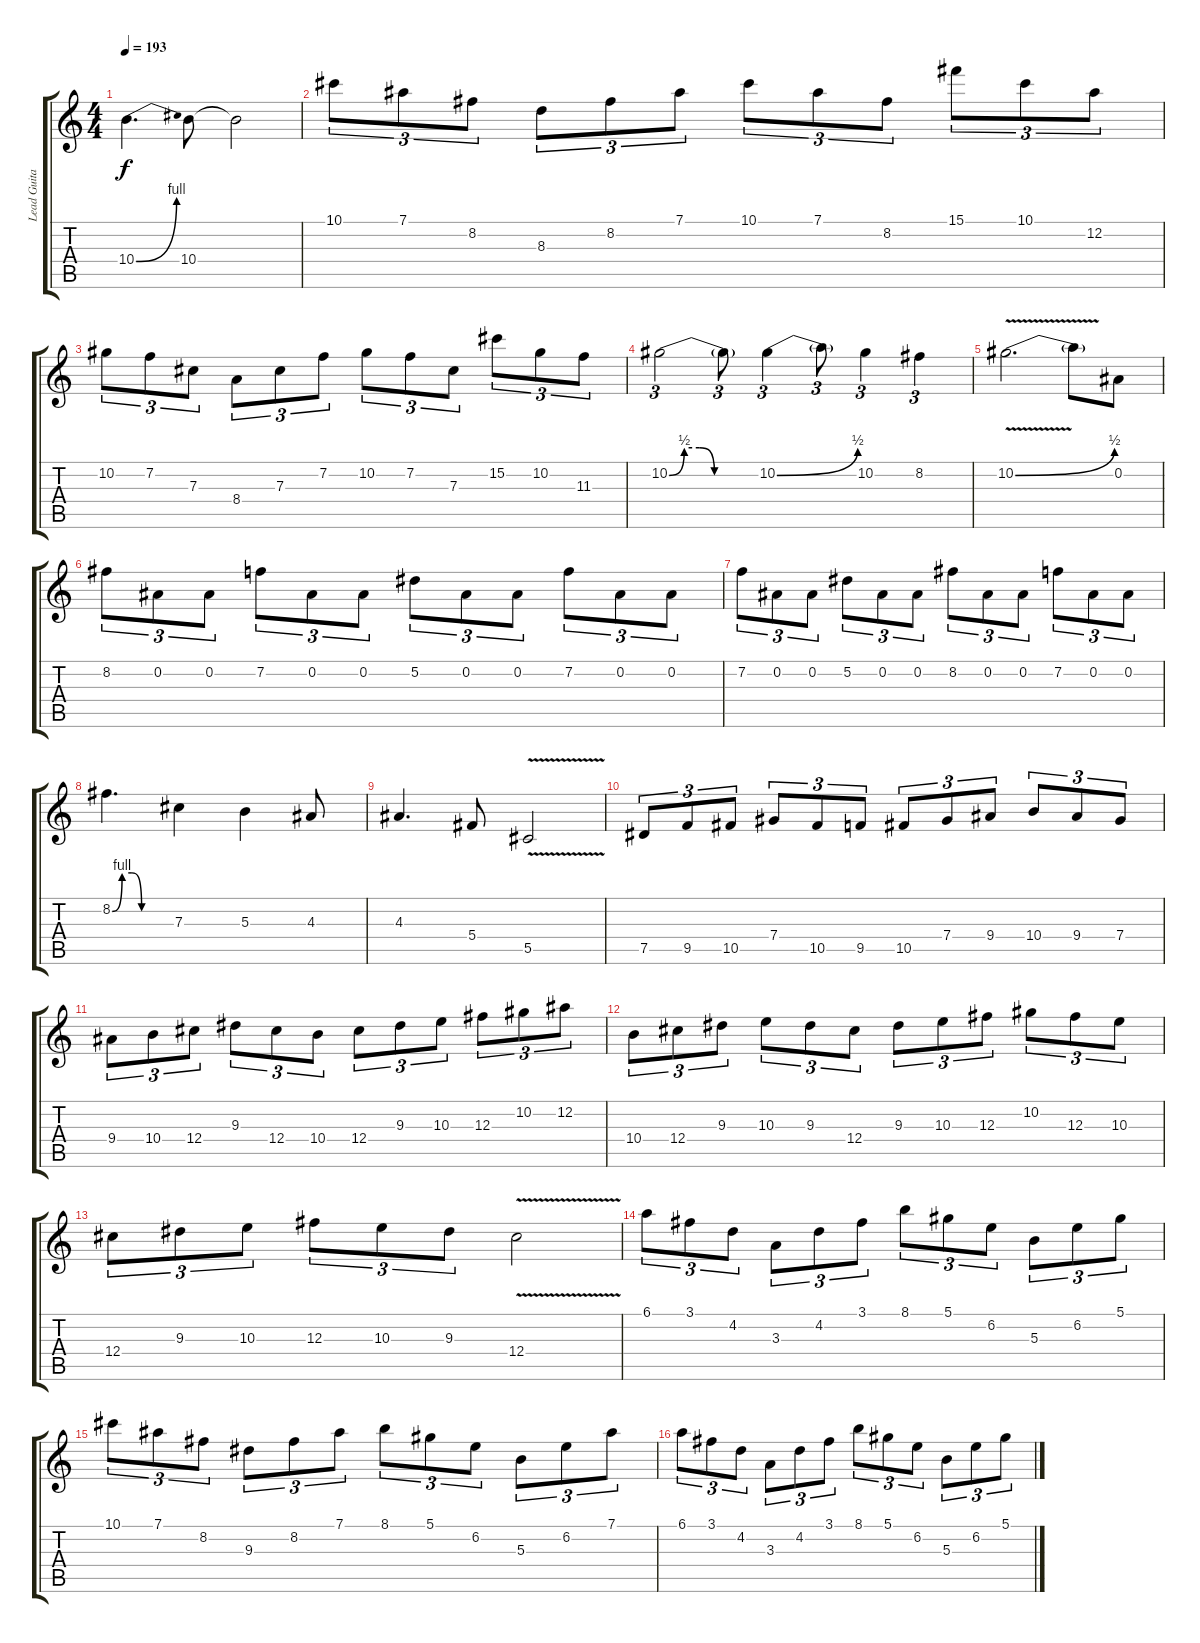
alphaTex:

\track ("Lead Guitar" "Lead Guita") {instrument distortionguitar}
\staff {score tabs}
\tuning (Eb4 Bb3 Gb3 Db3 Ab2 Eb2) {hide}
\ts (4 4)
\tempo 193
\clef g2
\ks c
10.4{be (bend 0 0 60 4)}.4{d dy f} 10.4.8 10.4{t}.2 |
10.1.8{tu (3 2)} 7.1.8{tu (3 2)} 8.2.8{tu (3 2)} 8.3.8{tu (3 2)} 8.2.8{tu (3 2)} 7.1.8{tu (3 2)} 10.1.8{tu (3 2)} 7.1.8{tu (3 2)} 8.2.8{tu (3 2)} 15.1.8{tu (3 2)} 10.1.8{tu (3 2)} 12.2.8{tu (3 2)} |
10.2.8{tu (3 2)} 7.2.8{tu (3 2)} 7.3.8{tu (3 2)} 8.4.8{tu (3 2)} 7.3.8{tu (3 2)} 7.2.8{tu (3 2)} 10.2.8{tu (3 2)} 7.2.8{tu (3 2)} 7.3.8{tu (3 2)} 15.2.8{tu (3 2)} 10.2.8{tu (3 2)} 11.3.8{tu (3 2)} |
10.2{be (custom 0 0 10 2 20 2 30 0 60 0)}.2{tu (3 2)} 10.2{t}.8{tu (3 2)} 10.2{be (bend 0 0 60 2)}.4{tu (3 2)} 10.2{t}.8{tu (3 2)} 10.2.4{tu (3 2)} 8.2.4{tu (3 2)} |
10.2{be (bend 0 0 60 2) v}.2{d} 10.2{t}.8 0.2.8 |
8.2.8{tu (3 2)} 0.2.8{tu (3 2)} 0.2.8{tu (3 2)} 7.2.8{tu (3 2)} 0.2.8{tu (3 2)} 0.2.8{tu (3 2)} 5.2.8{tu (3 2)} 0.2.8{tu (3 2)} 0.2.8{tu (3 2)} 7.2.8{tu (3 2)} 0.2.8{tu (3 2)} 0.2.8{tu (3 2)} |
7.2.8{tu (3 2)} 0.2.8{tu (3 2)} 0.2.8{tu (3 2)} 5.2.8{tu (3 2)} 0.2.8{tu (3 2)} 0.2.8{tu (3 2)} 8.2.8{tu (3 2)} 0.2.8{tu (3 2)} 0.2.8{tu (3 2)} 7.2.8{tu (3 2)} 0.2.8{tu (3 2)} 0.2.8{tu (3 2)} |
8.2{be (custom 0 0 10 4 20 4 30 0 60 0)}.4{d} 7.3.4 5.3.4 4.3.8 |
4.3.4{d} 5.4.8 5.5{v}.2 |
7.5.8{tu (3 2)} 9.5.8{tu (3 2)} 10.5.8{tu (3 2)} 7.4.8{tu (3 2)} 10.5.8{tu (3 2)} 9.5.8{tu (3 2)} 10.5.8{tu (3 2)} 7.4.8{tu (3 2)} 9.4.8{tu (3 2)} 10.4.8{tu (3 2)} 9.4.8{tu (3 2)} 7.4.8{tu (3 2)} |
9.4.8{tu (3 2)} 10.4.8{tu (3 2)} 12.4.8{tu (3 2)} 9.3.8{tu (3 2)} 12.4.8{tu (3 2)} 10.4.8{tu (3 2)} 12.4.8{tu (3 2)} 9.3.8{tu (3 2)} 10.3.8{tu (3 2)} 12.3.8{tu (3 2)} 10.2.8{tu (3 2)} 12.2.8{tu (3 2)} |
10.4.8{tu (3 2)} 12.4.8{tu (3 2)} 9.3.8{tu (3 2)} 10.3.8{tu (3 2)} 9.3.8{tu (3 2)} 12.4.8{tu (3 2)} 9.3.8{tu (3 2)} 10.3.8{tu (3 2)} 12.3.8{tu (3 2)} 10.2.8{tu (3 2)} 12.3.8{tu (3 2)} 10.3.8{tu (3 2)} |
12.4.8{tu (3 2)} 9.3.8{tu (3 2)} 10.3.8{tu (3 2)} 12.3.8{tu (3 2)} 10.3.8{tu (3 2)} 9.3.8{tu (3 2)} 12.4{v}.2 |
6.1.8{tu (3 2)} 3.1.8{tu (3 2)} 4.2.8{tu (3 2)} 3.3.8{tu (3 2)} 4.2.8{tu (3 2)} 3.1.8{tu (3 2)} 8.1.8{tu (3 2)} 5.1.8{tu (3 2)} 6.2.8{tu (3 2)} 5.3.8{tu (3 2)} 6.2.8{tu (3 2)} 5.1.8{tu (3 2)} |
10.1.8{tu (3 2)} 7.1.8{tu (3 2)} 8.2.8{tu (3 2)} 9.3.8{tu (3 2)} 8.2.8{tu (3 2)} 7.1.8{tu (3 2)} 8.1.8{tu (3 2)} 5.1.8{tu (3 2)} 6.2.8{tu (3 2)} 5.3.8{tu (3 2)} 6.2.8{tu (3 2)} 7.1.8{tu (3 2)} |
6.1.8{tu (3 2)} 3.1.8{tu (3 2)} 4.2.8{tu (3 2)} 3.3.8{tu (3 2)} 4.2.8{tu (3 2)} 3.1.8{tu (3 2)} 8.1.8{tu (3 2)} 5.1.8{tu (3 2)} 6.2.8{tu (3 2)} 5.3.8{tu (3 2)} 6.2.8{tu (3 2)} 5.1.8{tu (3 2)}
